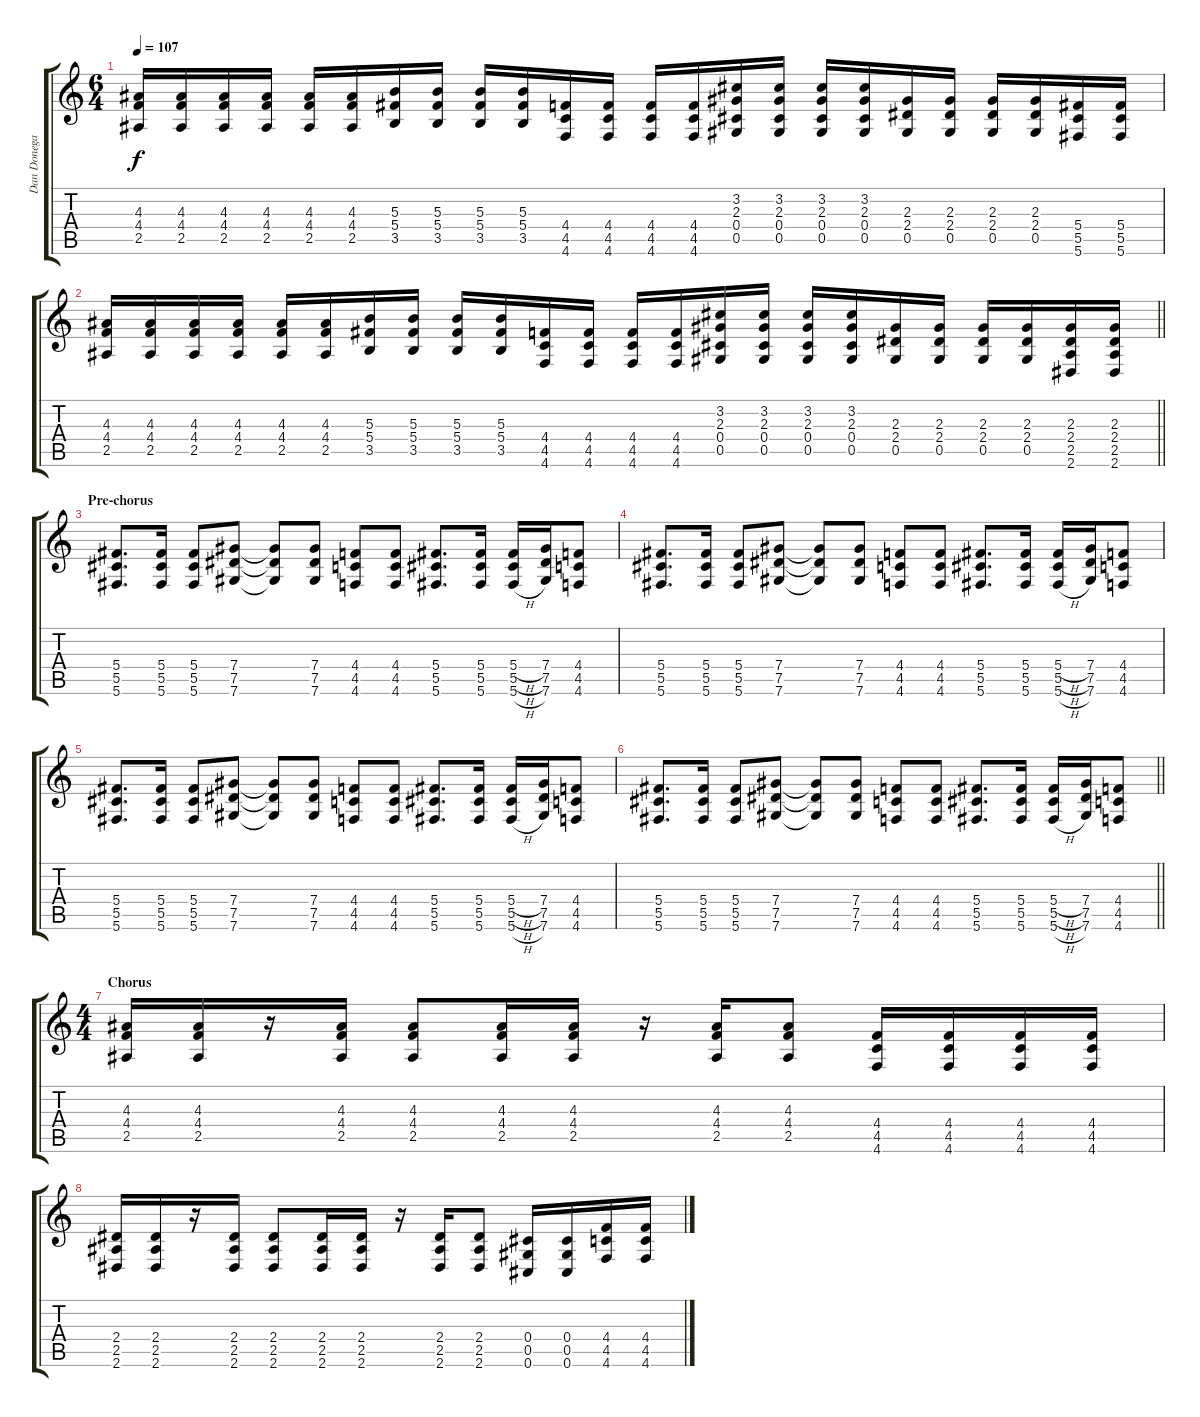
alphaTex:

\track ("Dan Donegan" "Dan Donega") {instrument distortionguitar}
\staff {score tabs}
\tuning (Eb4 Bb3 Gb3 Db3 Ab2 Db2) {hide}
\ts (6 4)
\tempo 107
\clef g2
\ks c
(4.3 4.4 2.5).16{dy f} (4.3 4.4 2.5).16 (4.3 4.4 2.5).16 (4.3 4.4 2.5).16 (4.3 4.4 2.5).16 (4.3 4.4 2.5).16 (5.3 5.4 3.5).16 (5.3 5.4 3.5).16 (5.3 5.4 3.5).16 (5.3 5.4 3.5).16 (4.4 4.5 4.6).16 (4.4 4.5 4.6).16 (4.4 4.5 4.6).16 (4.4 4.5 4.6).16 (3.2 2.3 0.4 0.5).16 (3.2 2.3 0.4 0.5).16 (3.2 2.3 0.4 0.5).16 (3.2 2.3 0.4 0.5).16 (2.3 2.4 0.5).16 (2.3 2.4 0.5).16 (2.3 2.4 0.5).16 (2.3 2.4 0.5).16 (5.4 5.5 5.6).16 (5.4 5.5 5.6).16 |
\barLineRight lightlight
(4.3 4.4 2.5).16 (4.3 4.4 2.5).16 (4.3 4.4 2.5).16 (4.3 4.4 2.5).16 (4.3 4.4 2.5).16 (4.3 4.4 2.5).16 (5.3 5.4 3.5).16 (5.3 5.4 3.5).16 (5.3 5.4 3.5).16 (5.3 5.4 3.5).16 (4.4 4.5 4.6).16 (4.4 4.5 4.6).16 (4.4 4.5 4.6).16 (4.4 4.5 4.6).16 (3.2 2.3 0.4 0.5).16 (3.2 2.3 0.4 0.5).16 (3.2 2.3 0.4 0.5).16 (3.2 2.3 0.4 0.5).16 (2.3 2.4 0.5).16 (2.3 2.4 0.5).16 (2.3 2.4 0.5).16 (2.3 2.4 0.5).16 (2.3 2.4 2.5 2.6).16 (2.3 2.4 2.5 2.6).16 |
\section ("" "Pre-chorus")
(5.4 5.5 5.6).8{d} (5.4 5.5 5.6).16 (5.4 5.5 5.6).8 (7.4 7.5 7.6).8 (7.4{t} 7.5{t} 7.6{t}).8 (7.4 7.5 7.6).8 (4.4 4.5 4.6).8 (4.4 4.5 4.6).8 (5.4 5.5 5.6).8{d} (5.4 5.5 5.6).16 (5.4{h} 5.5{h} 5.6{h}).16 (7.4 7.5 7.6).16 (4.4 4.5 4.6).8 |
(5.4 5.5 5.6).8{d} (5.4 5.5 5.6).16 (5.4 5.5 5.6).8 (7.4 7.5 7.6).8 (7.4{t} 7.5{t} 7.6{t}).8 (7.4 7.5 7.6).8 (4.4 4.5 4.6).8 (4.4 4.5 4.6).8 (5.4 5.5 5.6).8{d} (5.4 5.5 5.6).16 (5.4{h} 5.5{h} 5.6{h}).16 (7.4 7.5 7.6).16 (4.4 4.5 4.6).8 |
(5.4 5.5 5.6).8{d} (5.4 5.5 5.6).16 (5.4 5.5 5.6).8 (7.4 7.5 7.6).8 (7.4{t} 7.5{t} 7.6{t}).8 (7.4 7.5 7.6).8 (4.4 4.5 4.6).8 (4.4 4.5 4.6).8 (5.4 5.5 5.6).8{d} (5.4 5.5 5.6).16 (5.4{h} 5.5{h} 5.6{h}).16 (7.4 7.5 7.6).16 (4.4 4.5 4.6).8 |
\barLineRight lightlight
(5.4 5.5 5.6).8{d} (5.4 5.5 5.6).16 (5.4 5.5 5.6).8 (7.4 7.5 7.6).8 (7.4{t} 7.5{t} 7.6{t}).8 (7.4 7.5 7.6).8 (4.4 4.5 4.6).8 (4.4 4.5 4.6).8 (5.4 5.5 5.6).8{d} (5.4 5.5 5.6).16 (5.4{h} 5.5{h} 5.6{h}).16 (7.4 7.5 7.6).16 (4.4 4.5 4.6).8 |
\ts (4 4)
\section ("" "Chorus")
(4.3 4.4 2.5).16 (4.3 4.4 2.5).16 r.16 (4.3 4.4 2.5).16 (4.3 4.4 2.5).8 (4.3 4.4 2.5).16 (4.3 4.4 2.5).16 r.16 (4.3 4.4 2.5).16 (4.3 4.4 2.5).8 (4.4 4.5 4.6).16 (4.4 4.5 4.6).16 (4.4 4.5 4.6).16 (4.4 4.5 4.6).16 |
(2.4 2.5 2.6).16 (2.4 2.5 2.6).16 r.16 (2.4 2.5 2.6).16 (2.4 2.5 2.6).8 (2.4 2.5 2.6).16 (2.4 2.5 2.6).16 r.16 (2.4 2.5 2.6).16 (2.4 2.5 2.6).8 (0.4 0.5 0.6).16 (0.4 0.5 0.6).16 (4.4 4.5 4.6).16 (4.4 4.5 4.6).16
